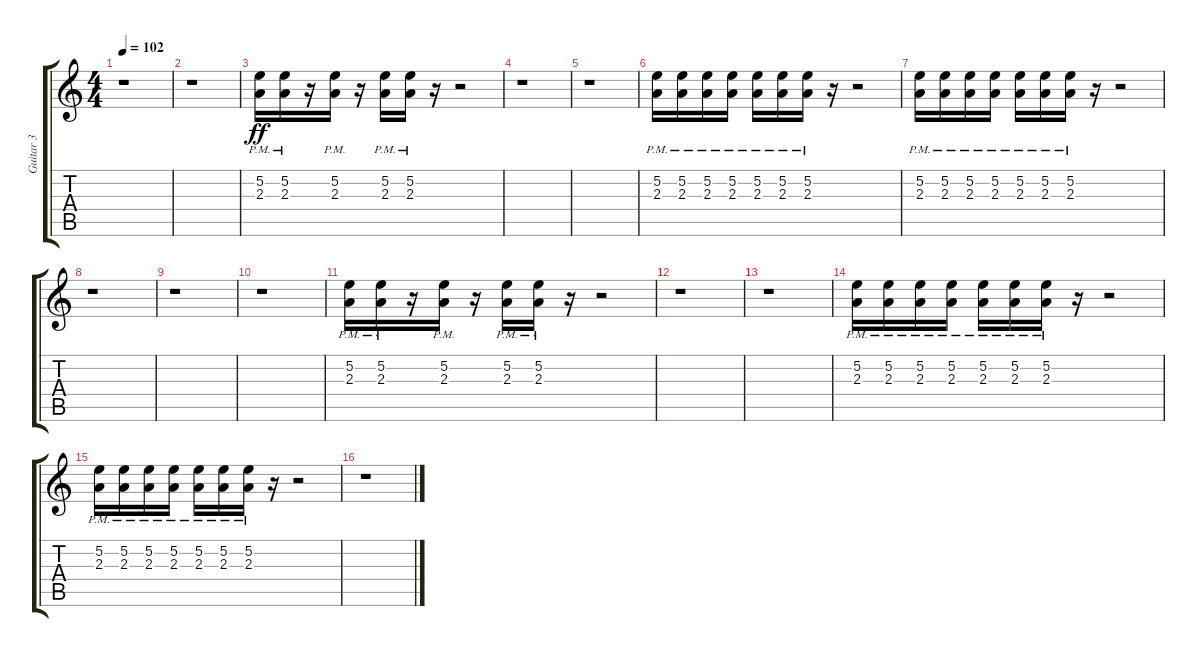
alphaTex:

\track ("Guitar 3" "Guitar 3") {instrument overdrivenguitar}
\staff {score tabs}
\tuning (E4 B3 G3 D3 A2 E2) {hide}
\ts (4 4)
\tempo 102
\clef g2
\ks c
r.1{dy ff} |
r.1 |
(5.2{pm} 2.3).16 (5.2{pm} 2.3).16 r.16 (5.2{pm} 2.3).16 r.16 (5.2{pm} 2.3).16 (5.2{pm} 2.3).16 r.16 r.2 |
r.1 |
r.1 |
(5.2{pm} 2.3).16 (5.2{pm} 2.3).16 (5.2{pm} 2.3).16 (5.2{pm} 2.3).16 (5.2{pm} 2.3).16 (5.2{pm} 2.3).16 (5.2{pm} 2.3).16 r.16 r.2 |
(5.2{pm} 2.3).16 (5.2{pm} 2.3).16 (5.2{pm} 2.3).16 (5.2{pm} 2.3).16 (5.2{pm} 2.3).16 (5.2{pm} 2.3).16 (5.2{pm} 2.3).16 r.16 r.2 |
r.1 |
r.1 |
r.1 |
(5.2{pm} 2.3).16 (5.2{pm} 2.3).16 r.16 (5.2{pm} 2.3).16 r.16 (5.2{pm} 2.3).16 (5.2{pm} 2.3).16 r.16 r.2 |
r.1 |
r.1 |
(5.2{pm} 2.3).16 (5.2{pm} 2.3).16 (5.2{pm} 2.3).16 (5.2{pm} 2.3).16 (5.2{pm} 2.3).16 (5.2{pm} 2.3).16 (5.2{pm} 2.3).16 r.16 r.2 |
(5.2{pm} 2.3).16 (5.2{pm} 2.3).16 (5.2{pm} 2.3).16 (5.2{pm} 2.3).16 (5.2{pm} 2.3).16 (5.2{pm} 2.3).16 (5.2{pm} 2.3).16 r.16 r.2 |
r.1
